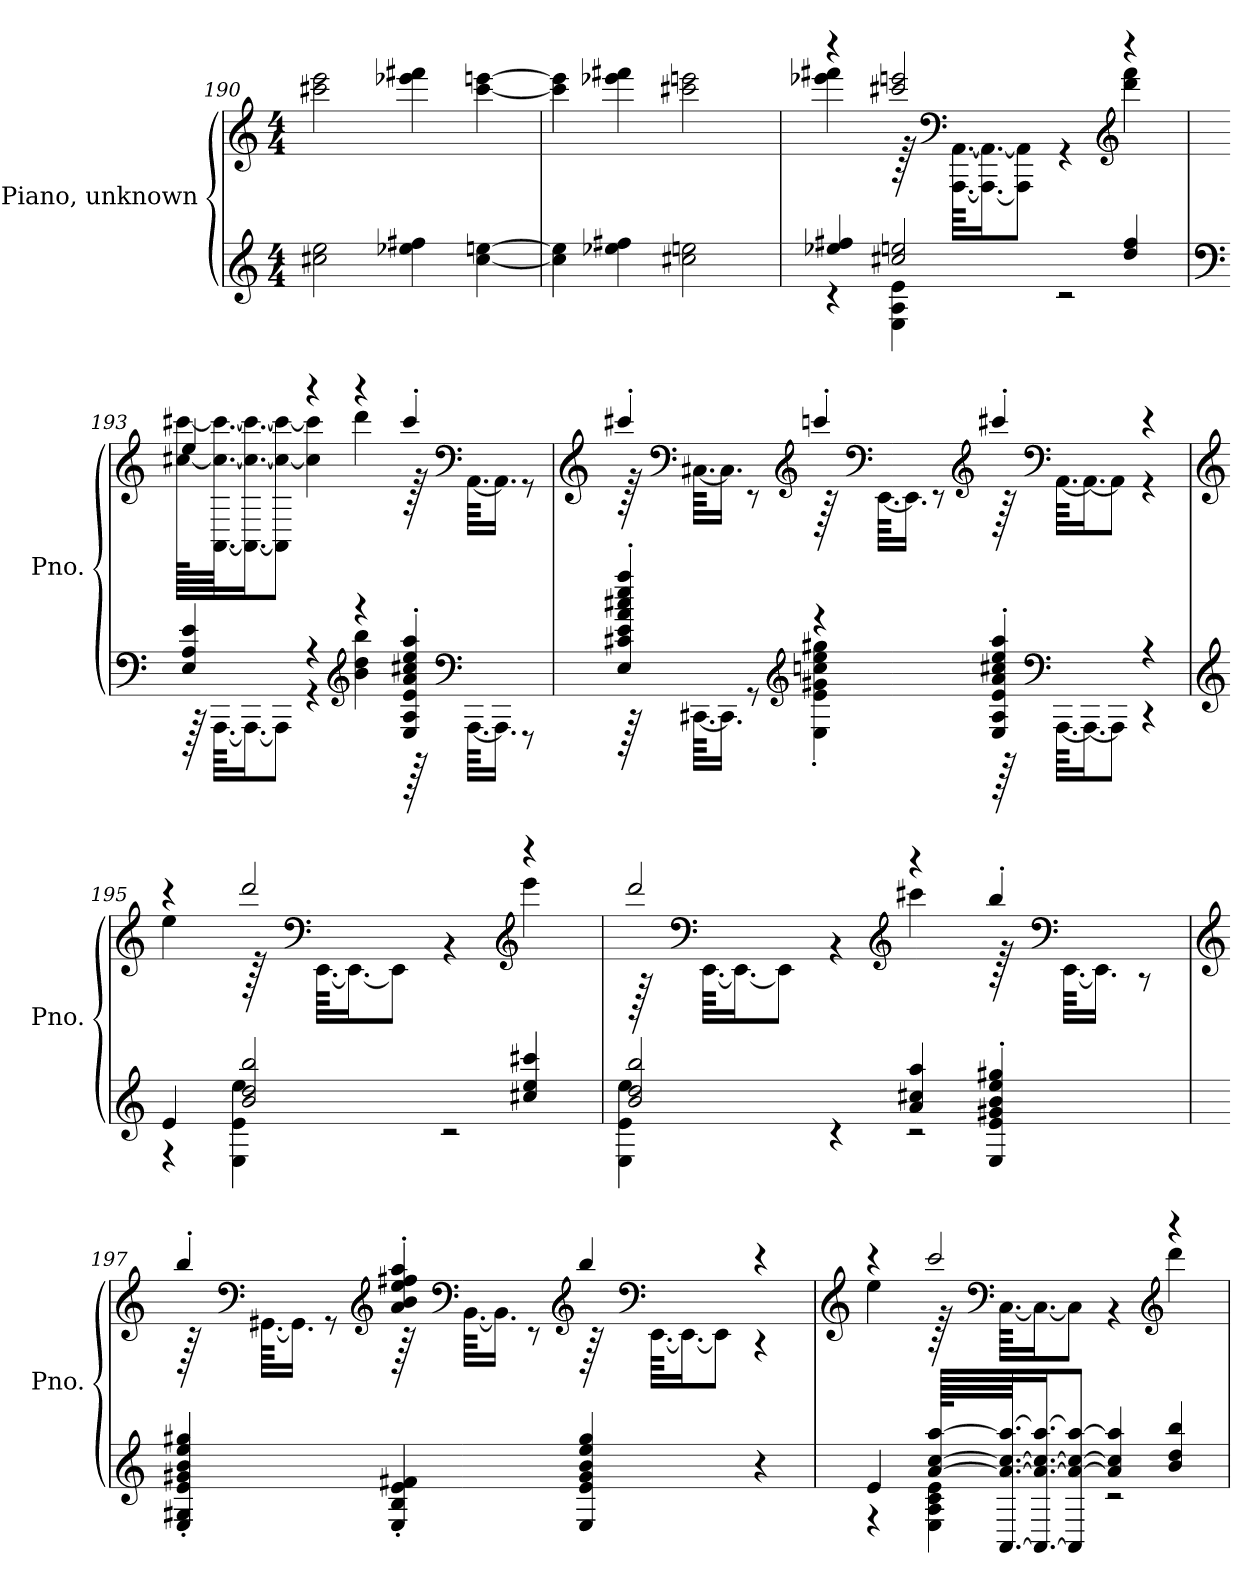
**kern	**kern
*part1	*part1
*staff2	*staff1
*I"Piano, unknown	*
*I'Pno.	*
*clefG2	*clefG2
*k[]	*k[]
*M4/4	*M4/4
=190	=190
2cc#X\ 2ee\	2ccc#X\ 2eee\
4ee-X\ 4ff#X\	4eee-X\ 4fff#X\
[4cc#\ [4een\	[4ccc#\ [4eeen\
=191	=191
4cc#\] 4ee\]	4ccc#\] 4eee\]
4ee-X\ 4ff#X\	4eee-X\ 4fff#X\
2cc#X\ 2een\	2ccc#X\ 2eeen\
!!LO:LB:g=z
=192	=192
*^	*^
4ee-X/ 4ff#X/	4r	4r	4eee-X\ 4fff#X\
2cc#X/ 2een/	4E\ 4A\ 4e\	2ccc#X/ 2eeen/	128r
*	*	*clefF4	*
.	.	.	[64.AAA\ [64.AA\KKLL
.	.	.	16.AAA\_ 16.AA\_J
.	.	.	8AAA\] 8AA\]J
.	2r	.	4r
*	*	*clefG2	*
4dd/ 4ff#/	.	4r	4ddd\ 4fff#\
=193	=193	=193	=193
*clefF4	*	*	*
4E/ 4A/ 4e/	128r	4ee/	[128cc#X\ [128ccc#X\KLLLL
.	[64.AAA\KKLL	.	[64.AA\ 64.cc#\_ 64.ccc#\_JJ
.	16.AAA\J_	.	16.AA\_ 16.cc#\_ 16.ccc#\_J
.	8AAA\J]	.	8AA\] 8cc#\_ 8ccc#\_J
4r	4r	4r	4cc#\] 4ccc#\]
*clefG2	*	*	*
4r	4b\ 4dd\ 4bb\	4r	4ddd\
4E/' 4A/' 4e/' 4a/' 4cc#X/' 4ee/' 4aa/'	128r	4ccc#'/	128r
*clefF4	*	*clefF4	*
.	[64.AAA\KKLL	.	[64.AA\KKLL
.	16.AAA\JJ]	.	16.AA\JJ]
.	8r	.	8r
!!LO:LB:g=z	!!
=194	=194	=194	=194
*	*	*clefG2	*
4E/' 4c#X/' 4e/' 4a/' 4cc#X/' 4ee/' 4aa/'	128r	4ccc#X'/	128r
*	*	*clefF4	*
.	[64.CC#X\KKLL	.	[64.C#X\KKLL
.	16.CC#\JJ]	.	16.C#\JJ]
.	8r	.	8r
*clefG2	*	*clefG2	*
4r	4E\' 4e\' 4g#X\' 4ccn\' 4ee\' 4gg#X\'	4cccn'/	128r
*	*	*clefF4	*
.	.	.	[64.EE\KKLL
.	.	.	16.EE\JJ]
.	.	.	8r
*	*	*clefG2	*
4E/' 4A/' 4e/' 4a/' 4cc#X/' 4ee/' 4aa/'	128r	4ccc#X'/	128r
*clefF4	*	*clefF4	*
.	[64.AAA\KKLL	.	[64.AA\KKLL
.	16.AAA\J_	.	16.AA\J_
.	8AAA\J]	.	8AA\J]
4r	4r	4r	4r
=195	=195	=195	=195
*clefG2	*	*clefG2	*
4e/	4r	4r	4ee\
2b/ 2dd/ 2bb/	4E\ 4e\ 4ee\	2ddd/	128r
*	*	*clefF4	*
.	.	.	[64.EE\KKLL
.	.	.	16.EE\J_
.	.	.	8EE\J]
.	2r	.	4r
*	*	*clefG2	*
4cc#X/ 4ee/ 4ccc#X/	.	4r	4eee\
!!LO:PB:g=z	!!
=196	=196	=196	=196
2b/ 2dd/ 2bb/	4E\ 4e\ 4ee\	2ddd/	128r
*	*	*clefF4	*
.	.	.	[64.EE\KKLL
.	.	.	16.EE\J_
.	.	.	8EE\J]
.	4r	.	4r
*	*	*clefG2	*
4a/ 4cc#X/ 4aa/	2r	4r	4ccc#X\
4E/' 4e/' 4g#X/' 4b/' 4ee/' 4gg#X/'	.	4bb'/	128r
*	*	*clefF4	*
.	.	.	[64.EE\KKLL
.	.	.	16.EE\JJ]
.	.	.	8r
*v	*v	*	*
!!LO:LB:g=z	!!
=197	=197	=197
*	*clefG2	*
4E/' 4G#X/' 4e/' 4g#X/' 4b/' 4ee/' 4gg#X/'	4bb'/	128r
*	*clefF4	*
.	.	[64.GG#X\KKLL
.	.	16.GG#\JJ]
.	.	8r
*	*clefG2	*
4E/' 4B/' 4e/' 4f#X/'	4a/' 4b/' 4ee/' 4ff#X/' 4aa/'	128r
*	*clefF4	*
.	.	[64.BB\KKLL
.	.	16.BB\JJ]
.	.	8r
*	*clefG2	*
4E/ 4e/ 4g#/ 4b/ 4ee/ 4gg#/	4bb/	128r
*	*clefF4	*
.	.	[64.EE\KKLL
.	.	16.EE\J_
.	.	8EE\J]
4r	4r	4r
=198	=198	=198
*	*clefG2	*
*^	*	*
4e/	4r	4r	4ee\
[128a/ [128cc/ [128aa/KLLLL	4E\ 4A\ 4c\ 4e\	2ccc/	128r
*	*	*clefF4	*
[64.AA/ 64.a/_ 64.cc/_ 64.aa/_JJ	.	.	[64.C\KKLL
16.AA/_ 16.a/_ 16.cc/_ 16.aa/_J	.	.	16.C\J_
8AA/] 8a/_ 8cc/_ 8aa/_J	.	.	8C\J]
4a/] 4cc/] 4aa/]	2r	.	4r
*	*	*clefG2	*
4b/ 4dd/ 4bb/	.	4r	4ddd\
*v	*v	*	*
*	*v	*v
=	=
*-	*-
